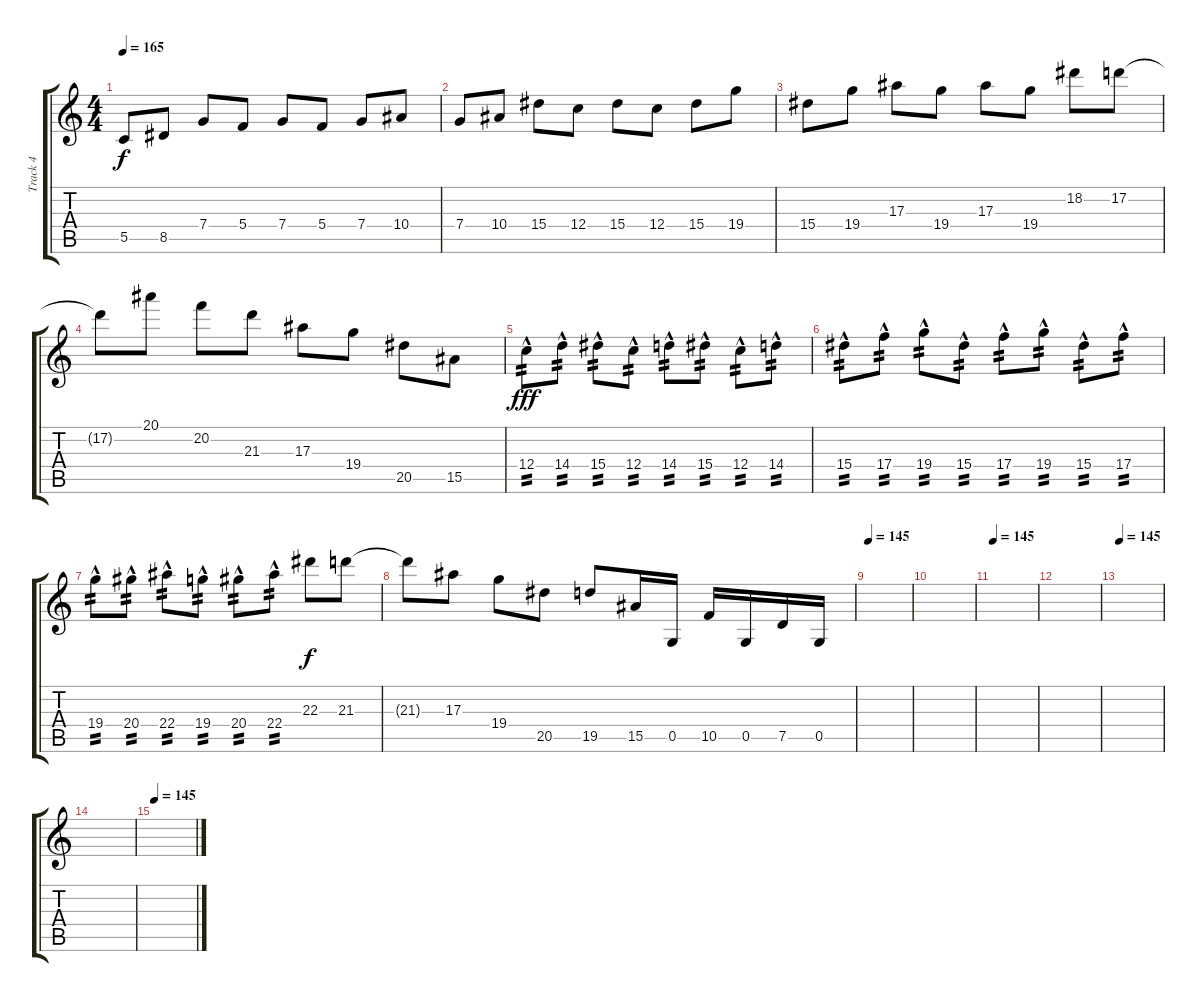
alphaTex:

\track ("Track 4" "Track 4") {instrument overdrivenguitar}
\staff {score tabs}
\tuning (D4 A3 F3 C3 G2 C2) {hide}
\ts (4 4)
\tempo 165
\clef g2
\ks c
5.5.8{dy f} 8.5.8 7.4.8 5.4.8 7.4.8 5.4.8 7.4.8 10.4.8 |
7.4.8 10.4.8 15.4.8 12.4.8 15.4.8 12.4.8 15.4.8 19.4.8 |
15.4.8 19.4.8 17.3.8 19.4.8 17.3.8 19.4.8 18.2.8 17.2.8 |
17.2{t}.8 20.1.8 20.2.8 21.3.8 17.3.8 19.4.8 20.5.8 15.5.8 |
12.4{hac}.8{tp 2 dy fff} 14.4{hac}.8{tp 2} 15.4{hac}.8{tp 2} 12.4{hac}.8{tp 2} 14.4{hac}.8{tp 2} 15.4{hac}.8{tp 2} 12.4{hac}.8{tp 2} 14.4{hac}.8{tp 2} |
15.4{hac}.8{tp 2} 17.4{hac}.8{tp 2} 19.4{hac}.8{tp 2} 15.4{hac}.8{tp 2} 17.4{hac}.8{tp 2} 19.4{hac}.8{tp 2} 15.4{hac}.8{tp 2} 17.4{hac}.8{tp 2} |
19.4{hac}.8{tp 2} 20.4{hac}.8{tp 2} 22.4{hac}.8{tp 2} 19.4{hac}.8{tp 2} 20.4{hac}.8{tp 2} 22.4{hac}.8{tp 2} 22.3.8{dy f} 21.3.8 |
21.3{t}.8 17.3.8 19.4.8 20.5.8 19.5.8 15.5.16 0.5.16 10.5.16 0.5.16 7.5.16 0.5.16 |
\tempo 145
|
|
\tempo 145
|
|
\tempo 145
|
|
\tempo 145
